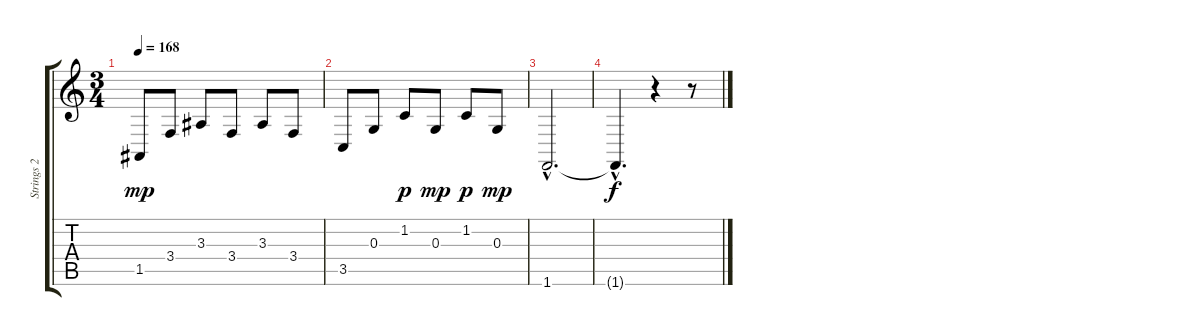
\track ("Strings 2" "Strings 2") {instrument stringensemble1}
\staff {score tabs}
\tuning (E4 B3 G3 D3 A2 E2) {hide}
\ts (3 4)
\tempo 168
\clef g2
\ks c
1.5.8{dy mp} 3.4.8 3.3.8 3.4.8 3.3.8 3.4.8 |
3.5.8 0.3.8 1.2.8{dy p} 0.3.8{dy mp} 1.2.8{dy p} 0.3.8{dy mp} |
1.6{hac}.2{d} |
1.6{hac t}.4{d dy f} r.4 r.8
